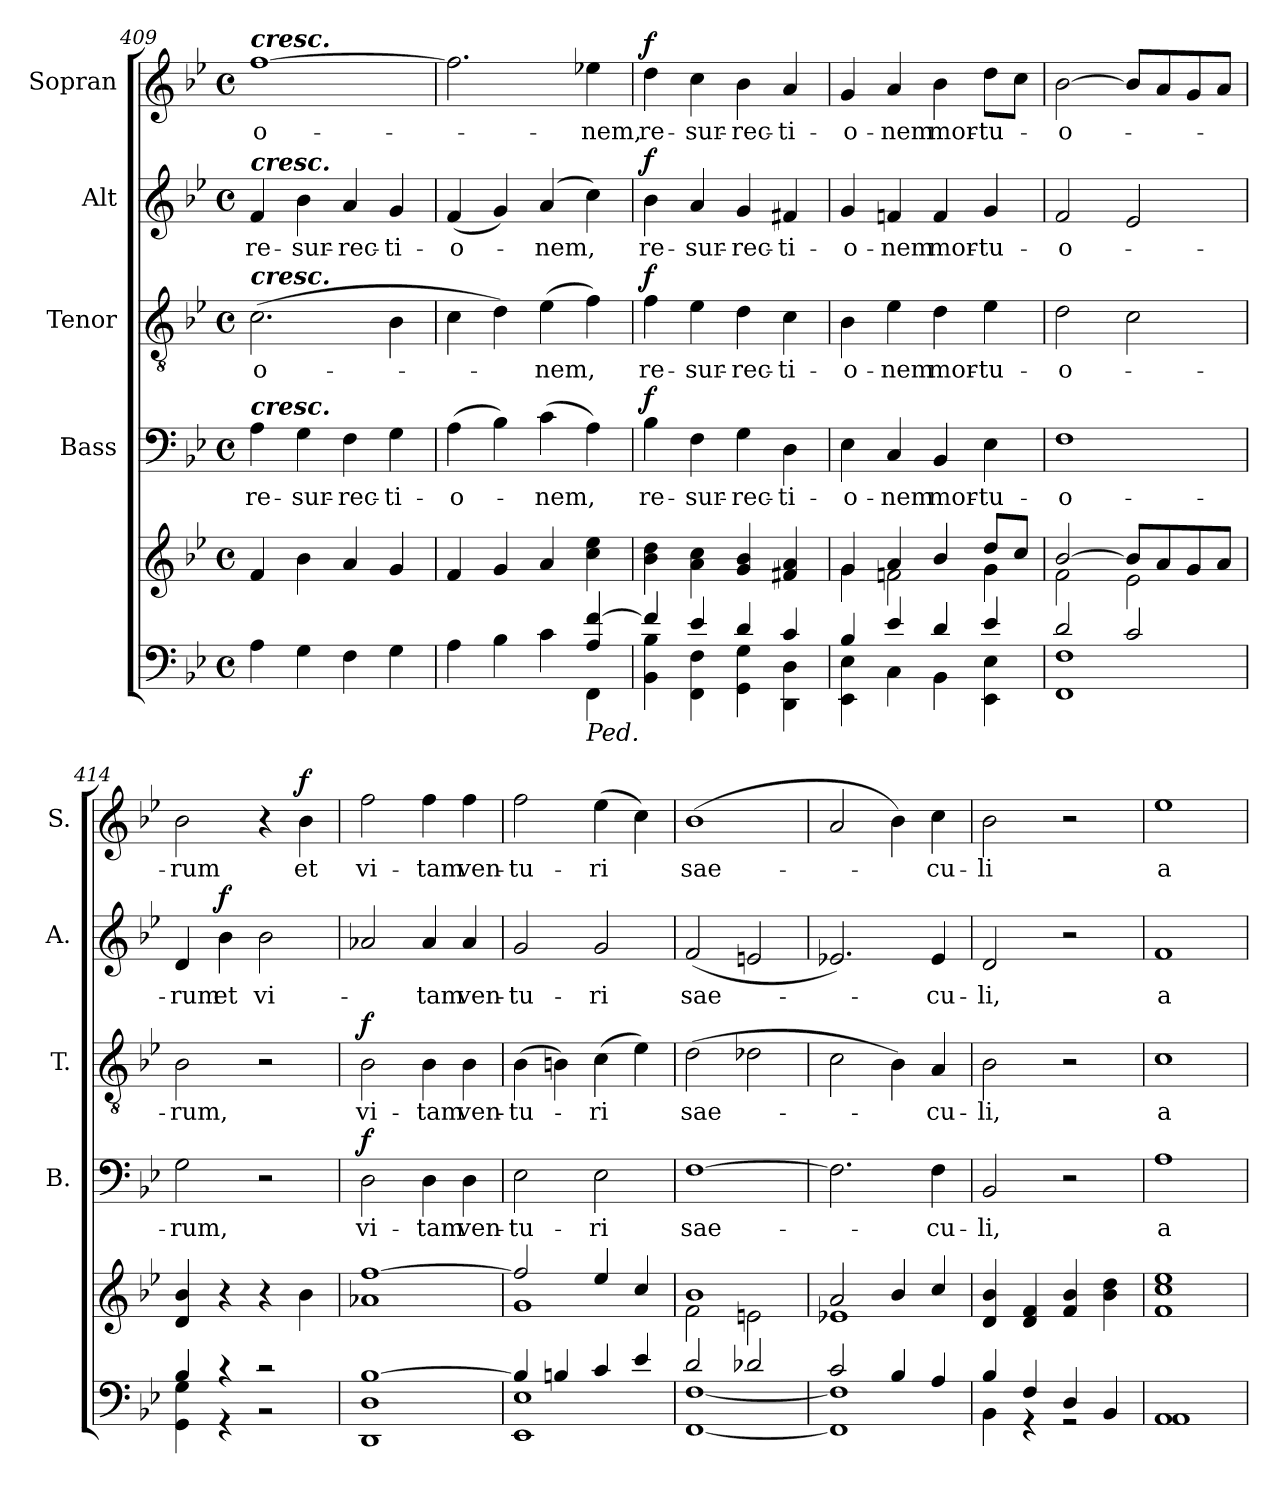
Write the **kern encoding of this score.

**kern	**kern	**kern	**text	**dynam	**kern	**text	**dynam	**kern	**text	**dynam	**kern	**text	**dynam
*part5	*part5	*part4	*part4	*part4	*part3	*part3	*part3	*part2	*part2	*part2	*part1	*part1	*part1
*staff6	*staff5	*staff4	*staff4	*staff4	*staff3	*staff3	*staff3	*staff2	*staff2	*staff2	*staff1	*staff1	*staff1
*	*	*I"Bass	*	*	*I"Tenor	*	*	*I"Alt	*	*	*I"Sopran	*	*
*	*	*I'B.	*	*	*I'T.	*	*	*I'A.	*	*	*I'S.	*	*
*clefF4	*clefG2	*clefF4	*	*	*clefGv2	*	*	*clefG2	*	*	*clefG2	*	*
*k[b-e-]	*k[b-e-]	*k[b-e-]	*	*	*k[b-e-]	*	*	*k[b-e-]	*	*	*k[b-e-]	*	*
*B-:	*B-:	*B-:	*	*	*B-:	*	*	*B-:	*	*	*B-:	*	*
*M4/4	*M4/4	*M4/4	*	*	*M4/4	*	*	*M4/4	*	*	*M4/4	*	*
*met(c)	*met(c)	*met(c)	*	*	*met(c)	*	*	*met(c)	*	*	*met(c)	*	*
=409	=409	=409	=409	=409	=409	=409	=409	=409	=409	=409	=409	=409	=409
!	!	!	!	!	!	!	!	!	!	!	!LO:TX:a:Bi:t=cresc.	!	!
!	!	!	!	!	!	!	!	!LO:TX:a:Bi:t=cresc.	!	!	!	!	!
!	!	!	!	!	!LO:TX:a:Bi:t=cresc.	!	!	!	!	!	!	!	!
!	!	!LO:TX:a:Bi:t=cresc.	!	!	!	!	!	!	!	!	!	!	!
!	!	!	!LO:LY:b	!	!	!LO:LY:b	!	!	!LO:LY:b	!	!	!LO:LY:b	!
4A\	4f/	4A\	re-	.	(>2.c\	-o-	.	4f/	re-	.	[1ff	-o-	.
!	!	!	!LO:LY:b	!	!	!	!	!	!LO:LY:b	!	!	!	!
4G\	4b-\	4G\	-sur-	.	.	.	.	4b-\	-sur-	.	.	.	.
!	!	!	!LO:LY:b	!	!	!	!	!	!LO:LY:b	!	!	!	!
4F\	4a/	4F\	-rec-	.	.	.	.	4a/	-rec-	.	.	.	.
!	!	!	!LO:LY:b	!	!	!	!	!	!LO:LY:b	!	!	!	!
4G\	4g/	4G\	-ti-	.	4B-\	.	.	4g/	-ti-	.	.	.	.
=410	=410	=410	=410	=410	=410	=410	=410	=410	=410	=410	=410	=410	=410
*^	*	*	*	*	*	*	*	*	*	*	*	*	*
!	!	!	!	!LO:LY:b	!	!	!	!	!	!LO:LY:b	!	!	!	!
4A\	2.ryy	4f/	(>4A\	-o-	.	4c\	.	.	(<4f/	-o-	.	2.ff\]	.	.
4B-\	.	4g/	4B-\)	.	.	4d\)	.	.	4g/)	.	.	.	.	.
!	!	!	!	!LO:LY:b	!	!	!LO:LY:b	!	!	!LO:LY:b	!	!	!	!
4c\	.	4a/	(>4c\	-nem,	.	(>4e-\	-nem,	.	(4a/	-nem,	.	.	.	.
!LO:TX:b:i:t=Ped.	!	!	!	!	!	!	!	!	!	!	!	!	!	!
!	!	!	!	!	!	!	!	!	!	!	!	!	!LO:LY:b	!
4A/ [>4f/	4FF\	4cc\ 4ee-\	4A\)	.	.	4f\)	.	.	4cc\)	.	.	4ee-X\	-nem,	.
=411	=411	=411	=411	=411	=411	=411	=411	=411	=411	=411	=411	=411	=411	=411
!	!	!	!	!LO:LY:b	!LO:DY:a	!	!LO:LY:b	!LO:DY:a	!	!LO:LY:b	!LO:DY:a	!	!LO:LY:b	!LO:DY:a
4f/]	4BB-\ 4B-\	4b-\ 4dd\	4B-\	re-	f	4f\	re-	f	4b-\	re-	f	4dd\	re-	f
!	!	!	!	!LO:LY:b	!	!	!LO:LY:b	!	!	!LO:LY:b	!	!	!LO:LY:b	!
4e-/	4FF\ 4F\	4a\ 4cc\	4F\	-sur-	.	4e-\	-sur-	.	4a/	-sur-	.	4cc\	-sur-	.
!	!	!	!	!LO:LY:b	!	!	!LO:LY:b	!	!	!LO:LY:b	!	!	!LO:LY:b	!
4d/	4GG\ 4G\	4g/ 4b-/	4G\	-rec-	.	4d\	-rec-	.	4g/	-rec-	.	4b-\	-rec-	.
!	!	!	!	!LO:LY:b	!	!	!LO:LY:b	!	!	!LO:LY:b	!	!	!LO:LY:b	!
4c/	4DD\ 4D\	4f#X/ 4a/	4D\	-ti-	.	4c\	-ti-	.	4f#X/	-ti-	.	4a/	-ti-	.
!!LO:PB:g=z
=412	=412	=412	=412	=412	=412	=412	=412	=412	=412	=412	=412	=412	=412	=412
*	*	*^	*	*	*	*	*	*	*	*	*	*	*	*
!	!	!	!	!	!LO:LY:b	!	!	!LO:LY:b	!	!	!LO:LY:b	!	!	!LO:LY:b	!
4B-/	4EE-\ 4E-\	4g/	4g\	4E-\	-o-	.	4B-\	-o-	.	4g/	-o-	.	4g/	-o-	.
!	!	!	!	!	!LO:LY:b	!	!	!LO:LY:b	!	!	!LO:LY:b	!	!	!LO:LY:b	!
4e-/	4C\	4a/	2fn\	4C/	-nem	.	4e-\	-nem	.	4fn/	-nem	.	4a/	-nem	.
!	!	!	!	!	!LO:LY:b	!	!	!LO:LY:b	!	!	!LO:LY:b	!	!	!LO:LY:b	!
4d/	4BB-\	4b-/	.	4BB-/	mor-	.	4d\	mor-	.	4f/	mor-	.	4b-\	mor-	.
!	!	!	!	!	!LO:LY:b	!	!	!LO:LY:b	!	!	!LO:LY:b	!	!	!LO:LY:b	!
4e-/	4EE-\ 4E-\	8dd/L	4g\	4E-\	-tu-	.	4e-\	-tu-	.	4g/	-tu-	.	8dd\L	-tu-	.
.	.	8cc/J	.	.	.	.	.	.	.	.	.	.	8cc\J	.	.
=413	=413	=413	=413	=413	=413	=413	=413	=413	=413	=413	=413	=413	=413	=413	=413
!	!	!	!	!	!LO:LY:b	!	!	!LO:LY:b	!	!	!LO:LY:b	!	!	!LO:LY:b	!
2d/	1FF 1F	[>2b-/	2f\	1F	-o-	.	2d\	-o-	.	2f/	-o-	.	[2b-\	-o-	.
2c/	.	8b-/L]	2e-\	.	.	.	2c\	.	.	2e-/	.	.	8b-/L]	.	.
.	.	8a/	.	.	.	.	.	.	.	.	.	.	8a/	.	.
.	.	8g/	.	.	.	.	.	.	.	.	.	.	8g/	.	.
.	.	8a/J	.	.	.	.	.	.	.	.	.	.	8a/J	.	.
*	*	*v	*v	*	*	*	*	*	*	*	*	*	*	*	*
=414	=414	=414	=414	=414	=414	=414	=414	=414	=414	=414	=414	=414	=414	=414
!	!	!	!	!LO:LY:b	!	!	!LO:LY:b	!	!	!LO:LY:b	!	!	!LO:LY:b	!
4B-/	4GG\ 4G\	4d/ 4b-/	2G\	-rum,	.	2B-\	-rum,	.	4d/	-rum	.	2b-\	-rum	.
!	!	!	!	!	!	!	!	!	!	!LO:LY:b	!LO:DY:a	!	!	!
4r	4r	4r	.	.	.	.	.	.	4b-\	et	f	.	.	.
!	!	!	!	!	!	!	!	!	!	!LO:LY:b	!	!	!	!
2r	2r	4r	2r	.	.	2r	.	.	2b-\	vi-	.	4r	.	.
!	!	!	!	!	!	!	!	!	!	!	!	!	!LO:LY:b	!LO:DY:a
.	.	4b-\	.	.	.	.	.	.	.	.	.	4b-\	et	f
=415	=415	=415	=415	=415	=415	=415	=415	=415	=415	=415	=415	=415	=415	=415
*	*	*^	*	*	*	*	*	*	*	*	*	*	*	*
!	!	!	!	!	!LO:LY:b	!LO:DY:a	!	!LO:LY:b	!LO:DY:a	!	!	!	!	!LO:LY:b	!
[>1B-	1DD 1D	[>1ff	1a-X	2D\	vi-	f	2B-\	vi-	f	2a-X/	.	.	2ff\	vi-	.
!	!	!	!	!	!LO:LY:b	!	!	!LO:LY:b	!	!	!LO:LY:b	!	!	!LO:LY:b	!
.	.	.	.	4D\	-tam	.	4B-\	-tam	.	4a-/	-tam	.	4ff\	-tam	.
!	!	!	!	!	!LO:LY:b	!	!	!LO:LY:b	!	!	!LO:LY:b	!	!	!LO:LY:b	!
.	.	.	.	4D\	ven-	.	4B-\	ven-	.	4a-/	ven-	.	4ff\	ven-	.
=416	=416	=416	=416	=416	=416	=416	=416	=416	=416	=416	=416	=416	=416	=416	=416
!	!	!	!	!	!LO:LY:b	!	!	!LO:LY:b	!	!	!LO:LY:b	!	!	!LO:LY:b	!
4B-/]	1EE- 1E-	2ff/]	1g	2E-\	-tu-	.	(>4B-\	-tu-	.	2g/	-tu-	.	2ff\	-tu-	.
4Bn/	.	.	.	.	.	.	4Bn\)	.	.	.	.	.	.	.	.
!	!	!	!	!	!LO:LY:b	!	!	!LO:LY:b	!	!	!LO:LY:b	!	!	!LO:LY:b	!
4c/	.	4ee-/	.	2E-\	-ri	.	(>4c\	-ri	.	2g/	-ri	.	(>4ee-\	-ri	.
4e-/	.	4cc/	.	.	.	.	4e-\)	.	.	.	.	.	4cc\)	.	.
=417	=417	=417	=417	=417	=417	=417	=417	=417	=417	=417	=417	=417	=417	=417	=417
!	!	!	!	!	!LO:LY:b	!	!	!LO:LY:b	!	!	!LO:LY:b	!	!	!LO:LY:b	!
2d/	[<1FF [<1F	1b-	2f\	[1F	sae-	.	(>2d\	sae-	.	(<2f/	sae-	.	(>1b-	sae-	.
2d-X/	.	.	2en\	.	.	.	2d-X\	.	.	2en/	.	.	.	.	.
=418	=418	=418	=418	=418	=418	=418	=418	=418	=418	=418	=418	=418	=418	=418	=418
2c/	1FF] 1F]	2a/	1e-X	2.F\]	.	.	2c\	.	.	2.e-X/)	.	.	2a/	.	.
4B-/	.	4b-/	.	.	.	.	4B-\)	.	.	.	.	.	4b-\)	.	.
!	!	!	!	!	!LO:LY:b	!	!	!LO:LY:b	!	!	!LO:LY:b	!	!	!LO:LY:b	!
4A/	.	4cc/	.	4F\	-cu-	.	4A/	-cu-	.	4e-/	-cu-	.	4cc\	-cu-	.
*	*	*v	*v	*	*	*	*	*	*	*	*	*	*	*	*
!!LO:LB:g=z
=419	=419	=419	=419	=419	=419	=419	=419	=419	=419	=419	=419	=419	=419	=419
!	!	!	!	!LO:LY:b	!	!	!LO:LY:b	!	!	!LO:LY:b	!	!	!LO:LY:b	!
4B-/	4BB-\	4d/ 4b-/	2BB-/	-li,	.	2B-\	-li,	.	2d/	-li,	.	2b-\	-li	.
4F/	4rGG	4d/ 4f/	.	.	.	.	.	.	.	.	.	.	.	.
4D/	2rGG	4f/ 4b-/	2r	.	.	2r	.	.	2r	.	.	2r	.	.
4BB-/	.	4b-\ 4dd\	.	.	.	.	.	.	.	.	.	.	.	.
=420	=420	=420	=420	=420	=420	=420	=420	=420	=420	=420	=420	=420	=420	=420
!	!	!	!	!LO:LY:b	!	!	!LO:LY:b	!	!	!LO:LY:b	!	!	!LO:LY:b	!
1AA	1AA	1f 1cc 1ee-	1A	a-	.	1c	a-	.	1f	a-	.	1ee-	a-	.
*v	*v	*	*	*	*	*	*	*	*	*	*	*	*	*
=	=	=	=	=	=	=	=	=	=	=	=	=	=
*-	*-	*-	*-	*-	*-	*-	*-	*-	*-	*-	*-	*-	*-
